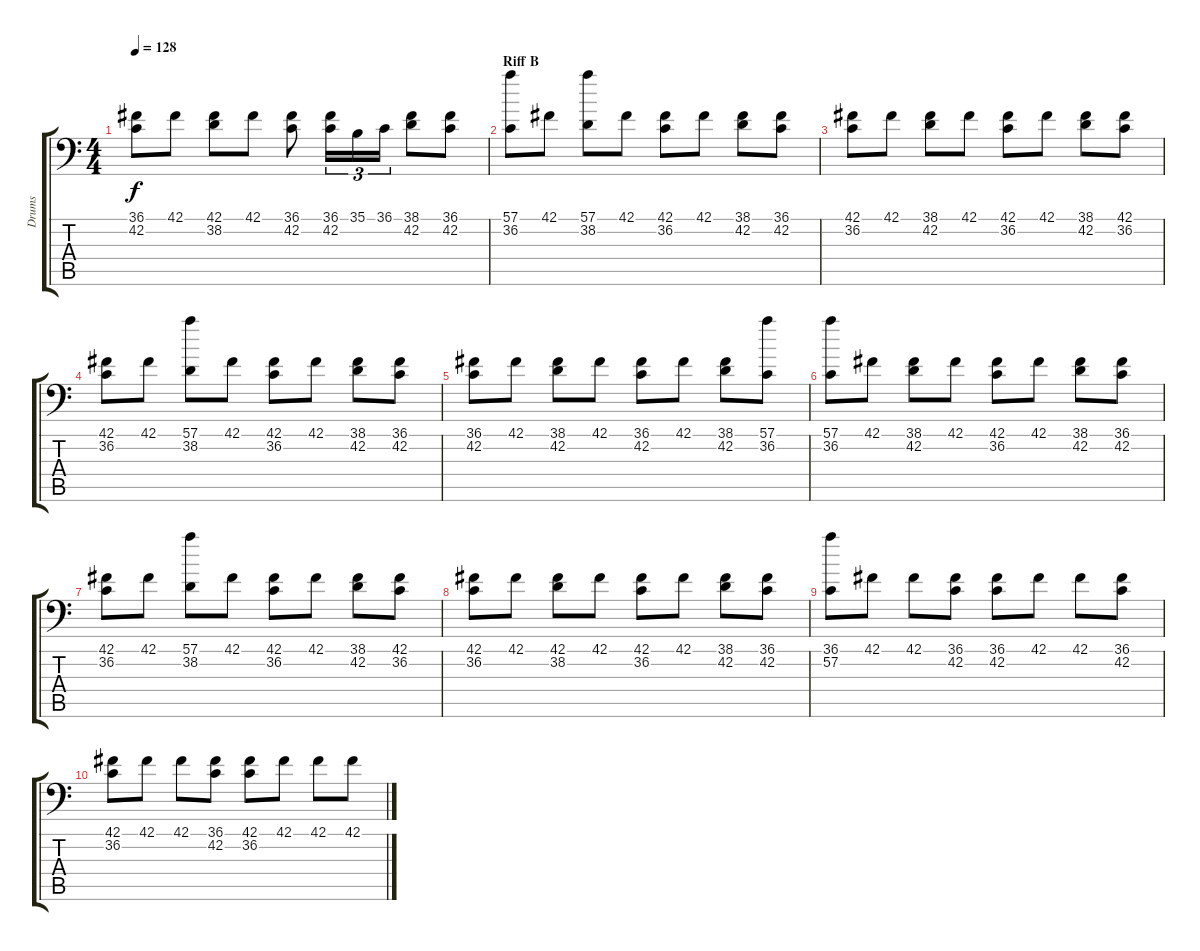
\track ("Drums" "Drums") {instrument acousticgrandpiano}
\staff {score tabs}
\tuning (C-1 C-1 C-1 C-1 C-1 C-1) {hide}
\ts (4 4)
\tempo 128
\clef f4
\ks c
(36.1 42.2).8{dy f} 42.1.8 (42.1 38.2).8 42.1.8 (36.1 42.2).8 (36.1 42.2).16{tu (3 2)} 35.1.16{tu (3 2)} 36.1.16{tu (3 2)} (38.1 42.2).8 (36.1 42.2).8 |
\section ("" "Riff B")
(57.1 36.2).8 42.1.8 (57.1 38.2).8 42.1.8 (42.1 36.2).8 42.1.8 (38.1 42.2).8 (36.1 42.2).8 |
(42.1 36.2).8 42.1.8 (38.1 42.2).8 42.1.8 (42.1 36.2).8 42.1.8 (38.1 42.2).8 (42.1 36.2).8 |
(42.1 36.2).8 42.1.8 (57.1 38.2).8 42.1.8 (42.1 36.2).8 42.1.8 (38.1 42.2).8 (36.1 42.2).8 |
(36.1 42.2).8 42.1.8 (38.1 42.2).8 42.1.8 (36.1 42.2).8 42.1.8 (38.1 42.2).8 (57.1 36.2).8 |
(57.1 36.2).8 42.1.8 (38.1 42.2).8 42.1.8 (42.1 36.2).8 42.1.8 (38.1 42.2).8 (36.1 42.2).8 |
(42.1 36.2).8 42.1.8 (57.1 38.2).8 42.1.8 (42.1 36.2).8 42.1.8 (38.1 42.2).8 (42.1 36.2).8 |
(42.1 36.2).8 42.1.8 (42.1 38.2).8 42.1.8 (42.1 36.2).8 42.1.8 (38.1 42.2).8 (36.1 42.2).8 |
(36.1 57.2).8 42.1.8 42.1.8 (36.1 42.2).8 (36.1 42.2).8 42.1.8 42.1.8 (36.1 42.2).8 |
(42.1 36.2).8 42.1.8 42.1.8 (36.1 42.2).8 (42.1 36.2).8 42.1.8 42.1.8 42.1.8
